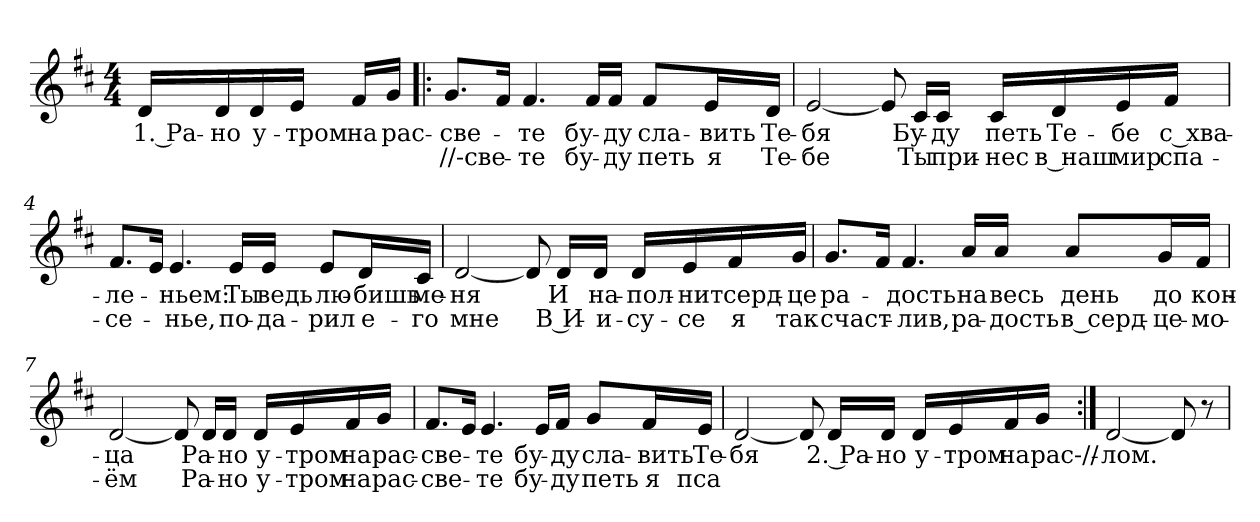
**kern	**text	**text
*part1	*part1	*part1
*staff1	*staff1	*staff1
!!LO:PB:g=z
*clefG2	*	*
*k[f#c#]	*	*
*D:	*	*
*M4/4	*	*
=1	=1	=1
!	!LO:LY:b:color=#000000	!
16di/LL	1. Ра-	.
!	!LO:LY:b:color=#000000	!
16di/	-но	.
!	!LO:LY:b:color=#000000	!
16di/	у-	.
!	!LO:LY:b:color=#000000	!
16ei/JJ	-тром	.
!	!LO:LY:b:color=#000000	!
16f#i/LL	на	.
!	!LO:LY:b:color=#000000	!
16gi/JJ	рас-	.
=2!|:	=2!|:	=2!|:
!	!LO:LY:b:color=#000000	!LO:LY:b:color=#000000
8.gi/L	-све-	//-све-
16f#i/Jk	.	.
!	!LO:LY:b:color=#000000	!LO:LY:b:color=#000000
4.f#i/	-те	-те
!	!LO:LY:b:color=#000000	!LO:LY:b:color=#000000
16f#i/LL	бу-	бу-
!	!LO:LY:b:color=#000000	!LO:LY:b:color=#000000
16f#i/JJ	-ду	-ду
!	!LO:LY:b:color=#000000	!LO:LY:b:color=#000000
8f#i/L	сла-	петь
!	!LO:LY:b:color=#000000	!LO:LY:b:color=#000000
16ei/L	-вить	я
!	!LO:LY:b:color=#000000	!LO:LY:b:color=#000000
16di/JJ	Те-	Те-
=3	=3	=3
!	!LO:LY:b:color=#000000	!LO:LY:b:color=#000000
[<2ei/	-бя	-бе
8ei/]	.	.
!	!LO:LY:b:color=#000000	!LO:LY:b:color=#000000
16c#i/LL	Бу-	Ты
!	!LO:LY:b:color=#000000	!LO:LY:b:color=#000000
16c#i/JJ	-ду	при-
!	!LO:LY:b:color=#000000	!LO:LY:b:color=#000000
16c#i/LL	петь	-нес
!	!LO:LY:b:color=#000000	!LO:LY:b:color=#000000
16di/	Те-	в наш
!	!LO:LY:b:color=#000000	!LO:LY:b:color=#000000
16ei/	-бе	мир
!	!LO:LY:b:color=#000000	!LO:LY:b:color=#000000
16f#i/JJ	с хва-	спа-
!!LO:LB:g=z
=4	=4	=4
!	!LO:LY:b:color=#000000	!LO:LY:b:color=#000000
8.f#i/L	-ле-	-се-
16ei/Jk	.	.
!	!LO:LY:b:color=#000000	!LO:LY:b:color=#000000
4.ei/	-ньем:	-нье,
!	!LO:LY:b:color=#000000	!LO:LY:b:color=#000000
16ei/LL	Ты	по-
!	!LO:LY:b:color=#000000	!LO:LY:b:color=#000000
16ei/JJ	ведь	-да-
!	!LO:LY:b:color=#000000	!LO:LY:b:color=#000000
8ei/L	лю-	-рил
!	!LO:LY:b:color=#000000	!LO:LY:b:color=#000000
16di/L	-бишь	е-
!	!LO:LY:b:color=#000000	!LO:LY:b:color=#000000
16c#i/JJ	ме-	-го
=5	=5	=5
!	!LO:LY:b:color=#000000	!LO:LY:b:color=#000000
[<2di/	-ня	мне
8di/]	.	.
!	!LO:LY:b:color=#000000	!LO:LY:b:color=#000000
16di/LL	И	В И-
!	!LO:LY:b:color=#000000	!LO:LY:b:color=#000000
16di/JJ	на-	-и-
!	!LO:LY:b:color=#000000	!LO:LY:b:color=#000000
16di/LL	-пол-	-су-
!	!LO:LY:b:color=#000000	!LO:LY:b:color=#000000
16ei/	-нит	-се
!	!LO:LY:b:color=#000000	!LO:LY:b:color=#000000
16f#i/	серд-	я
!	!LO:LY:b:color=#000000	!LO:LY:b:color=#000000
16gi/JJ	-це	так
=6	=6	=6
!	!LO:LY:b:color=#000000	!LO:LY:b:color=#000000
8.gi/L	ра-	счаст-
16f#i/Jk	.	.
!	!LO:LY:b:color=#000000	!LO:LY:b:color=#000000
4.f#i/	-дость	-лив,
!	!LO:LY:b:color=#000000	!LO:LY:b:color=#000000
16ai/LL	на	ра-
!	!LO:LY:b:color=#000000	!LO:LY:b:color=#000000
16ai/JJ	весь	-дость
!	!LO:LY:b:color=#000000	!LO:LY:b:color=#000000
8ai/L	день	в серд-
!	!LO:LY:b:color=#000000	!LO:LY:b:color=#000000
16gi/L	до	-це-
!	!LO:LY:b:color=#000000	!LO:LY:b:color=#000000
16f#i/JJ	кон-	-мо-
!!LO:LB:g=z
=7	=7	=7
!	!LO:LY:b:color=#000000	!LO:LY:b:color=#000000
[<2di/	-ца	-ём
8di/]	.	.
!	!LO:LY:b:color=#000000	!LO:LY:b:color=#000000
16di/LL	Ра-	Ра-
!	!LO:LY:b:color=#000000	!LO:LY:b:color=#000000
16di/JJ	-но	-но
!	!LO:LY:b:color=#000000	!LO:LY:b:color=#000000
16di/LL	у-	у-
!	!LO:LY:b:color=#000000	!LO:LY:b:color=#000000
16ei/	-тром	-тром
!	!LO:LY:b:color=#000000	!LO:LY:b:color=#000000
16f#i/	на	на
!	!LO:LY:b:color=#000000	!LO:LY:b:color=#000000
16gi/JJ	рас-	рас-
=8	=8	=8
!	!LO:LY:b:color=#000000	!LO:LY:b:color=#000000
8.f#i/L	-све-	-све-
16ei/Jk	.	.
!	!LO:LY:b:color=#000000	!LO:LY:b:color=#000000
4.ei/	-те	-те
!	!LO:LY:b:color=#000000	!LO:LY:b:color=#000000
16ei/LL	бу-	бу-
!	!LO:LY:b:color=#000000	!LO:LY:b:color=#000000
16f#i/JJ	-ду	-ду
!	!LO:LY:b:color=#000000	!LO:LY:b:color=#000000
8gi/L	сла-	петь
!	!LO:LY:b:color=#000000	!LO:LY:b:color=#000000
16f#i/L	-вить	я
!	!LO:LY:b:color=#000000	!LO:LY:b:color=#000000
16ei/JJ	Те-	пса
=9	=9	=9
!	!LO:LY:b:color=#000000	!
[<2di/	-бя	.
8di/]	.	.
!	!LO:LY:b:color=#000000	!
16di/LL	2. Ра-	.
!	!LO:LY:b:color=#000000	!
16di/JJ	-но	.
!	!LO:LY:b:color=#000000	!
16di/LL	у-	.
!	!LO:LY:b:color=#000000	!
16ei/	-тром	.
!	!LO:LY:b:color=#000000	!
16f#i/	на	.
!	!LO:LY:b:color=#000000	!
16gi/JJ	рас-//-	.
!!LO:LB:g=z
=10:|!	=10:|!	=10:|!
!	!LO:LY:b:color=#000000	!
[<2di/	-лом.	.
8di/]	.	.
8r	.	.
=	=	=
*-	*-	*-
